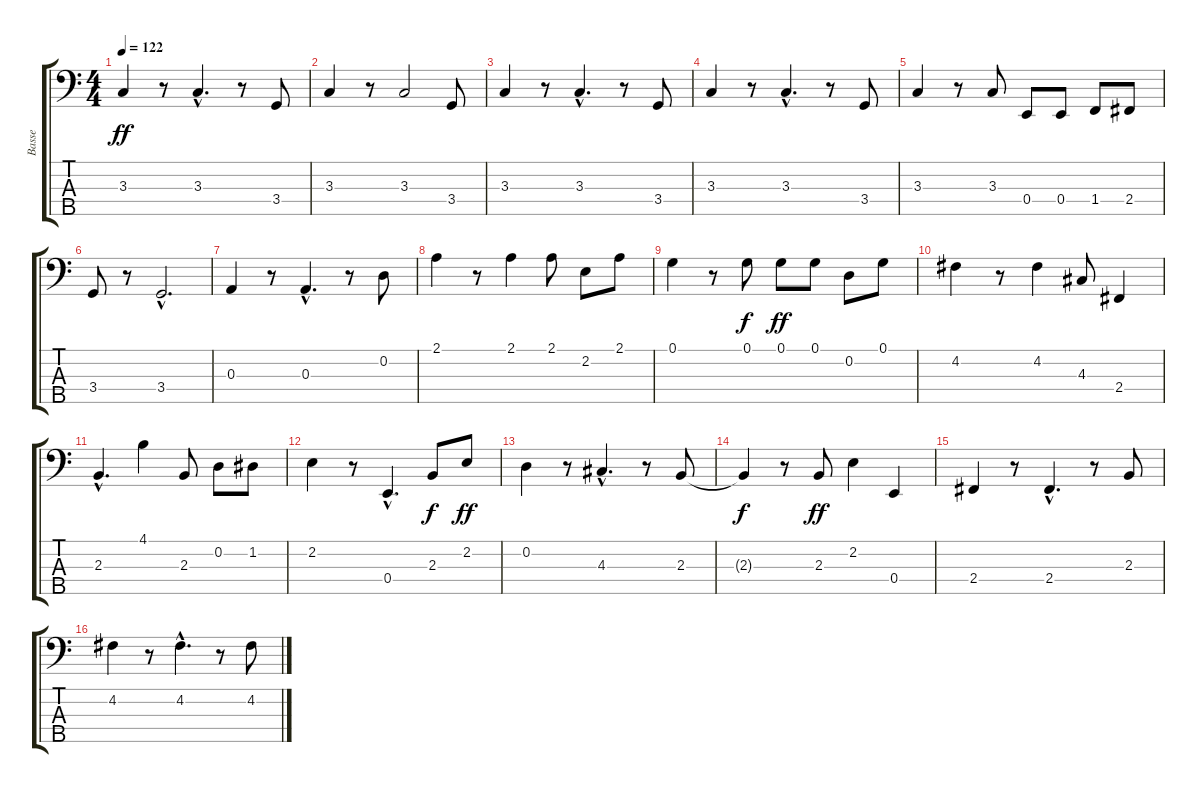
\track ("Basse    " "Basse    ") {instrument electricbassfinger}
\staff {score tabs}
\tuning (G2 D2 A1 E1 B0) {hide}
\ts (4 4)
\tempo 122
\clef f4
\ks c
3.3.4{dy ff} r.8 3.3{hac}.4{d} r.8 3.4.8 |
3.3.4 r.8 3.3.2 3.4.8 |
3.3.4 r.8 3.3{hac}.4{d} r.8 3.4.8 |
3.3.4 r.8 3.3{hac}.4{d} r.8 3.4.8 |
3.3.4 r.8 3.3.8 0.4.8 0.4.8 1.4.8 2.4.8 |
3.4.8 r.8 3.4{hac}.2{d} |
0.3.4 r.8 0.3{hac}.4{d} r.8 0.2.8 |
2.1.4 r.8 2.1.4 2.1.8 2.2.8 2.1.8 |
0.1.4 r.8 0.1.8{dy f} 0.1.8{dy ff} 0.1.8 0.2.8 0.1.8 |
4.2.4 r.8 4.2.4 4.3.8 2.4.4 |
2.3{hac}.4{d} 4.1.4 2.3.8 0.2.8 1.2.8 |
2.2.4 r.8 0.4{hac}.4{d} 2.3.8{dy f} 2.2.8{dy ff} |
0.2.4 r.8 4.3{hac}.4{d} r.8 2.3.8 |
2.3{t}.4{dy f} r.8 2.3.8{dy ff} 2.2.4 0.4.4 |
2.4.4 r.8 2.4{hac}.4{d} r.8 2.3.8 |
4.2.4 r.8 4.2{hac}.4{d} r.8 4.2.8
